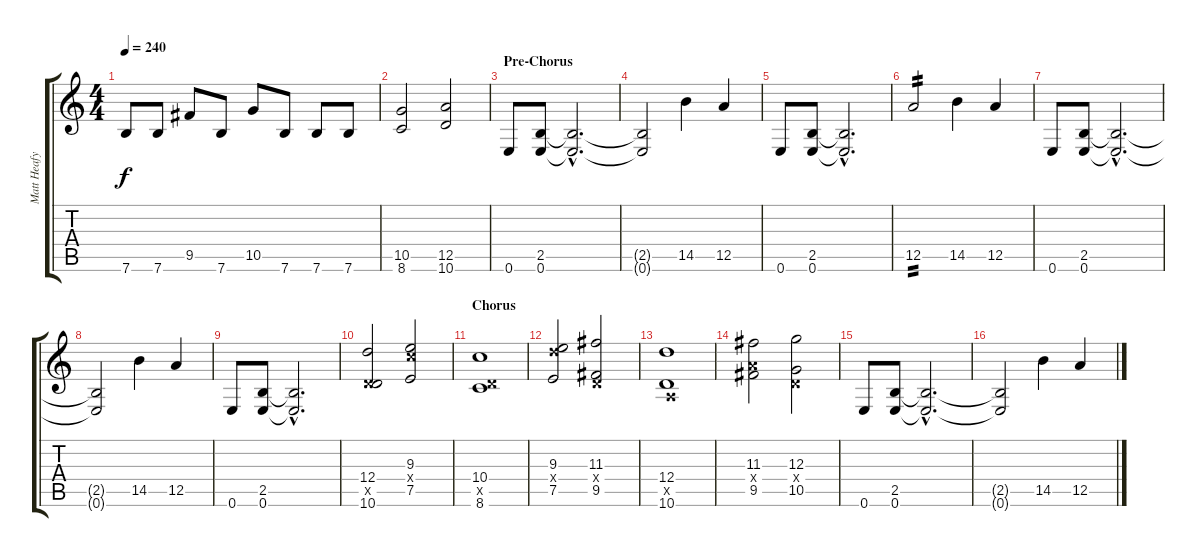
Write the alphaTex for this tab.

\track ("Matt Heafy (Guitar)" "Matt Heafy") {instrument overdrivenguitar}
\staff {score tabs}
\tuning (E4 B3 G3 D3 A2 E2) {hide}
\ts (4 4)
\tempo 240
\clef g2
\ks c
7.6.8{dy f} 7.6.8 9.5.8 7.6.8 10.5.8 7.6.8 7.6.8 7.6.8 |
(10.5 8.6).2 (12.5 10.6).2 |
\section ("" "Pre-Chorus")
0.6.8 (2.5 0.6).8 (2.5{hac t} 0.6{hac t}).2{d} |
(2.5{t} 0.6{t}).2 14.5.4 12.5.4 |
0.6.8 (2.5 0.6).8 (2.5{hac t} 0.6{hac t}).2{d} |
12.5.2{tp 2} 14.5.4 12.5.4 |
0.6.8 (2.5 0.6).8 (2.5{hac t} 0.6{hac t}).2{d} |
(2.5{t} 0.6{t}).2 14.5.4 12.5.4 |
0.6.8 (2.5 0.6).8 (2.5{hac t} 0.6{hac t}).2{d} |
(12.4 5.5{x} 10.6).2 (9.3 10.4{x} 7.5).2 |
\section ("" "Chorus")
(10.4 5.5{x} 8.6).1 |
(9.3 12.4{x} 7.5).2 (11.3 0.4{x} 9.5).2 |
(12.4 0.5{x} 10.6).1 |
(11.3 7.4{x} 9.5).2 (12.3 0.4{x} 10.5).2 |
0.6.8 (2.5 0.6).8 (2.5{hac t} 0.6{hac t}).2{d} |
(2.5{t} 0.6{t}).2 14.5.4 12.5.4
